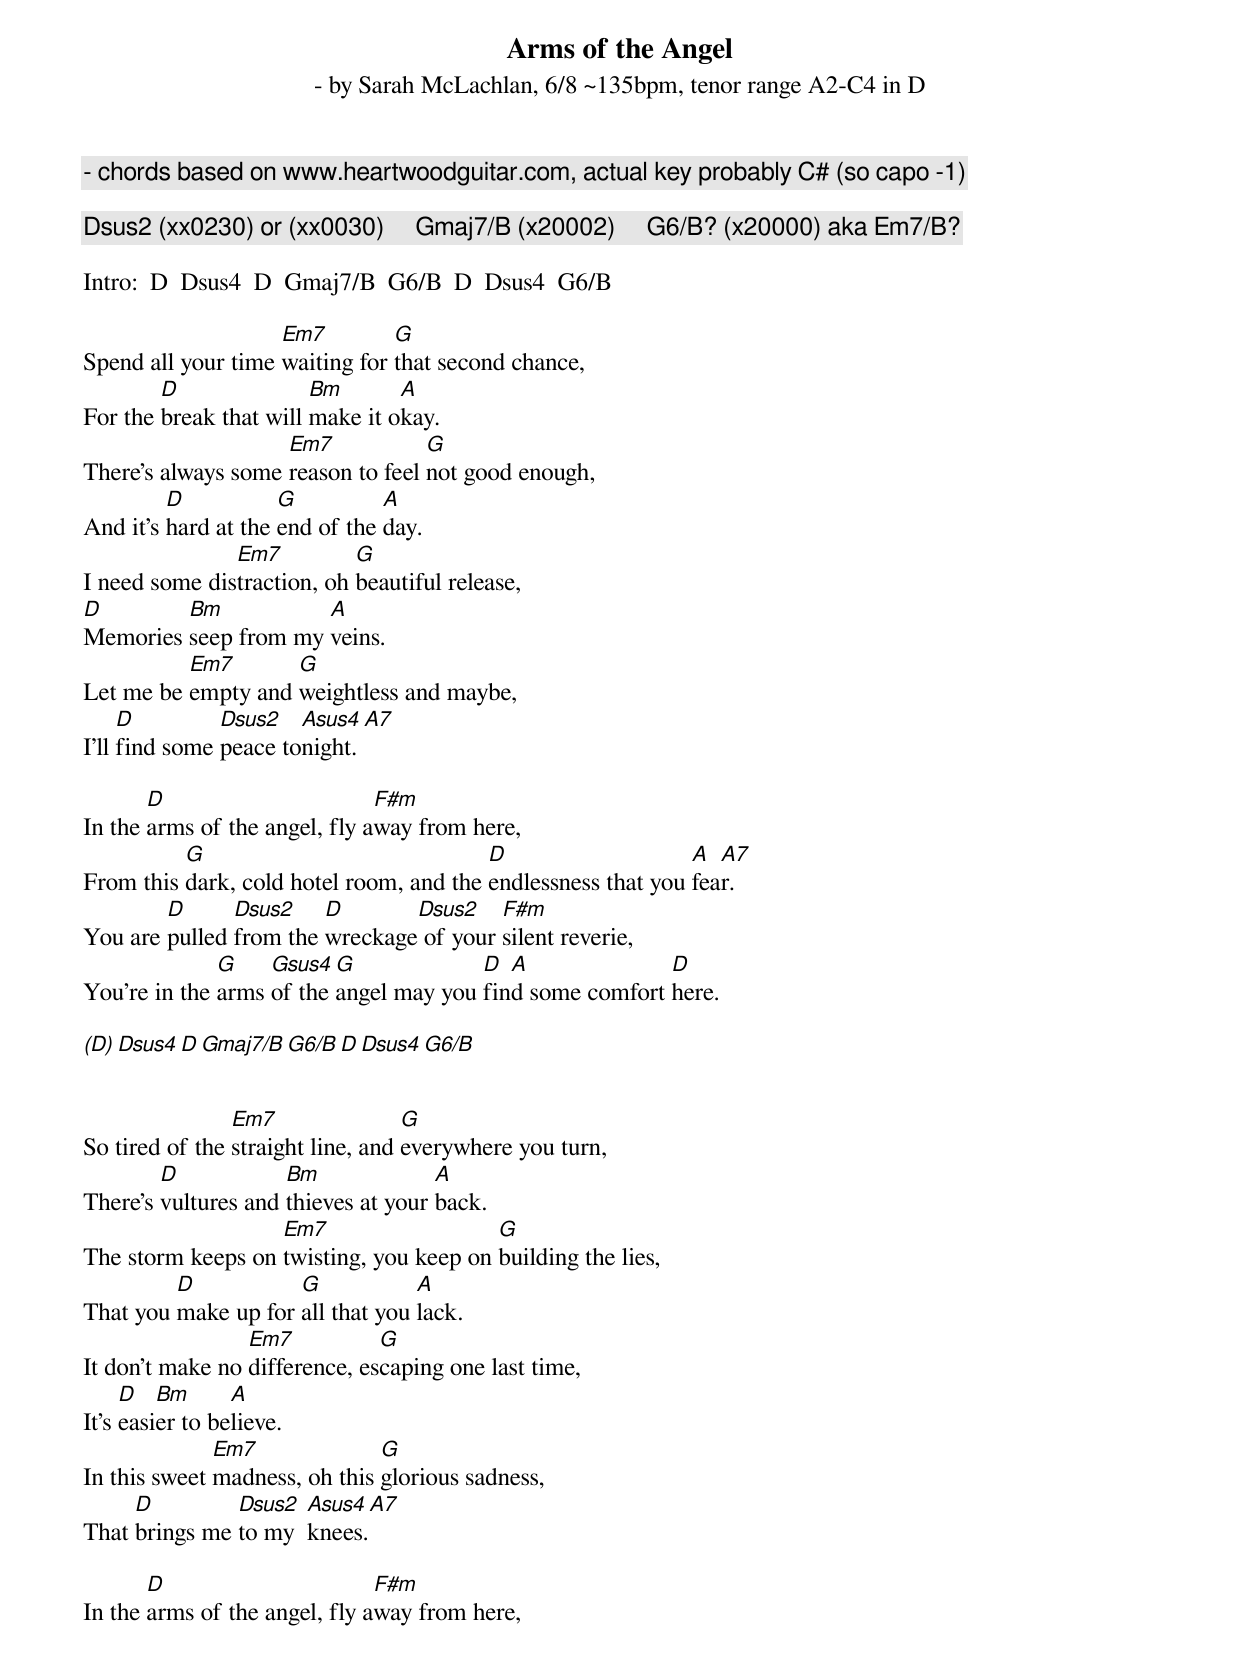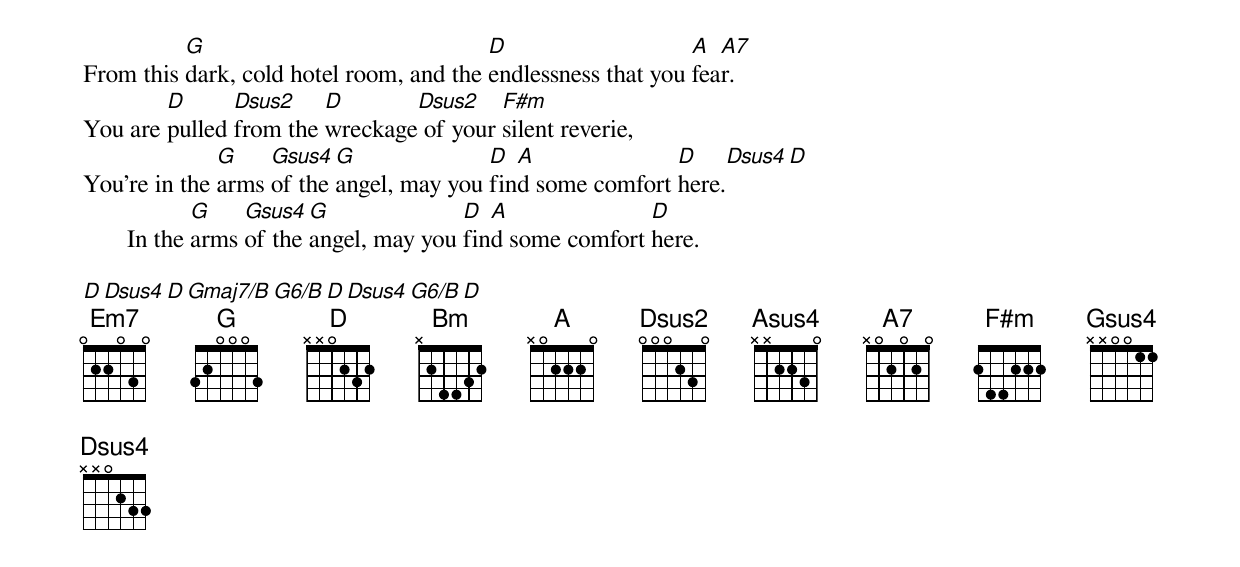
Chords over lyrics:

Arms of the Angel
 - by Sarah McLachlan, 6/8 ~135bpm, tenor range A2-C4 in D
 - chords based on www.heartwoodguitar.com, actual key probably C# (so capo -1)

Dsus2 (xx0230) or (xx0030)     Gmaj7/B (x20002)     G6/B? (x20000) aka Em7/B?

Intro:  D  Dsus4  D  Gmaj7/B  G6/B  D  Dsus4  G6/B

                    Em7         G
Spend all your time waiting for that second chance,
        D               Bm       A
For the break that will make it okay.
                    Em7            G
There's always some reason to feel not good enough,
         D           G          A
And it's hard at the end of the day.
               Em7          G
I need some distraction, oh beautiful release,
D        Bm           A
Memories seep from my veins.
          Em7       G
Let me be empty and weightless and maybe,
     D         Dsus2   Asus4  A7
I'll find some peace tonight.

       D                       F#m
In the arms of the angel, fly away from here,
          G                              D                    A  A7
From this dark, cold hotel room, and the endlessness that you fear.
        D      Dsus2    D       Dsus2    F#m
You are pulled from the wreckage of your silent reverie,
              G    Gsus4  G             D  A              D
You're in the arms of the angel may you find some comfort here.

(D)  Dsus4  D  Gmaj7/B  G6/B  D  Dsus4  G6/B


                Em7                G
So tired of the straight line, and everywhere you turn,
        D            Bm              A
There's vultures and thieves at your back.
                   Em7                   G
The storm keeps on twisting, you keep on building the lies,
         D           G            A
That you make up for all that you lack.
                 Em7           G
It don't make no difference, escaping one last time,
     D   Bm      A
It's easier to believe.
              Em7              G
In this sweet madness, oh this glorious sadness,
     D         Dsus2  Asus4  A7
That brings me to my  knees.

       D                       F#m
In the arms of the angel, fly away from here,
          G                              D                    A  A7
From this dark, cold hotel room, and the endlessness that you fear.
        D      Dsus2    D       Dsus2    F#m
You are pulled from the wreckage of your silent reverie,
              G    Gsus4  G              D  A              D    Dsus4   D
You're in the arms of the angel, may you find some comfort here.
              G    Gsus4  G              D  A              D
       In the arms of the angel, may you find some comfort here.

D  Dsus4  D  Gmaj7/B  G6/B  D  Dsus4  G6/B     D
